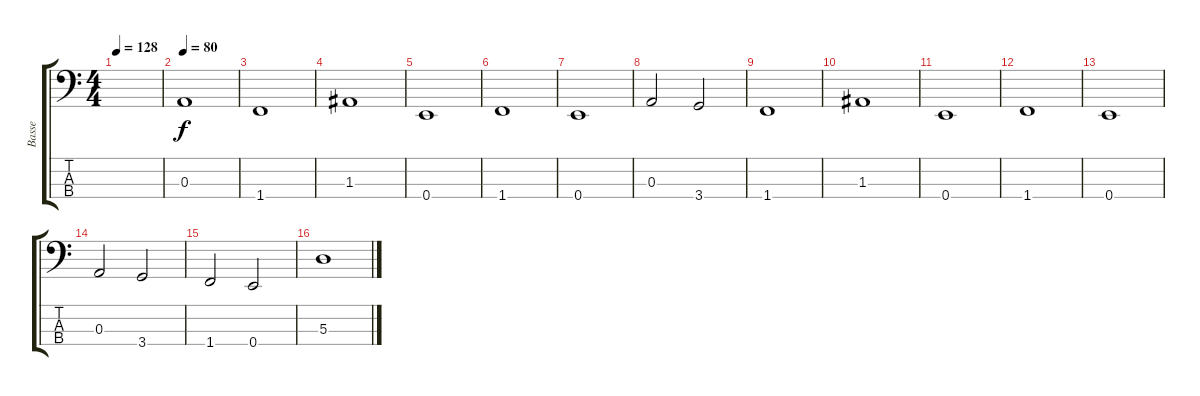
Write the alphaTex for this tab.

\track ("Basse" "Basse") {instrument electricbassfinger}
\staff {score tabs}
\tuning (G2 D2 A1 E1) {hide}
\ts (4 4)
\tempo 128
\clef f4
\ks c
|
\tempo 80
0.3.1 |
1.4.1 |
1.3.1 |
0.4.1 |
1.4.1 |
0.4.1 |
0.3.2 3.4.2 |
1.4.1 |
1.3.1 |
0.4.1 |
1.4.1 |
0.4.1 |
0.3.2 3.4.2 |
1.4.2 0.4.2 |
5.3.1
